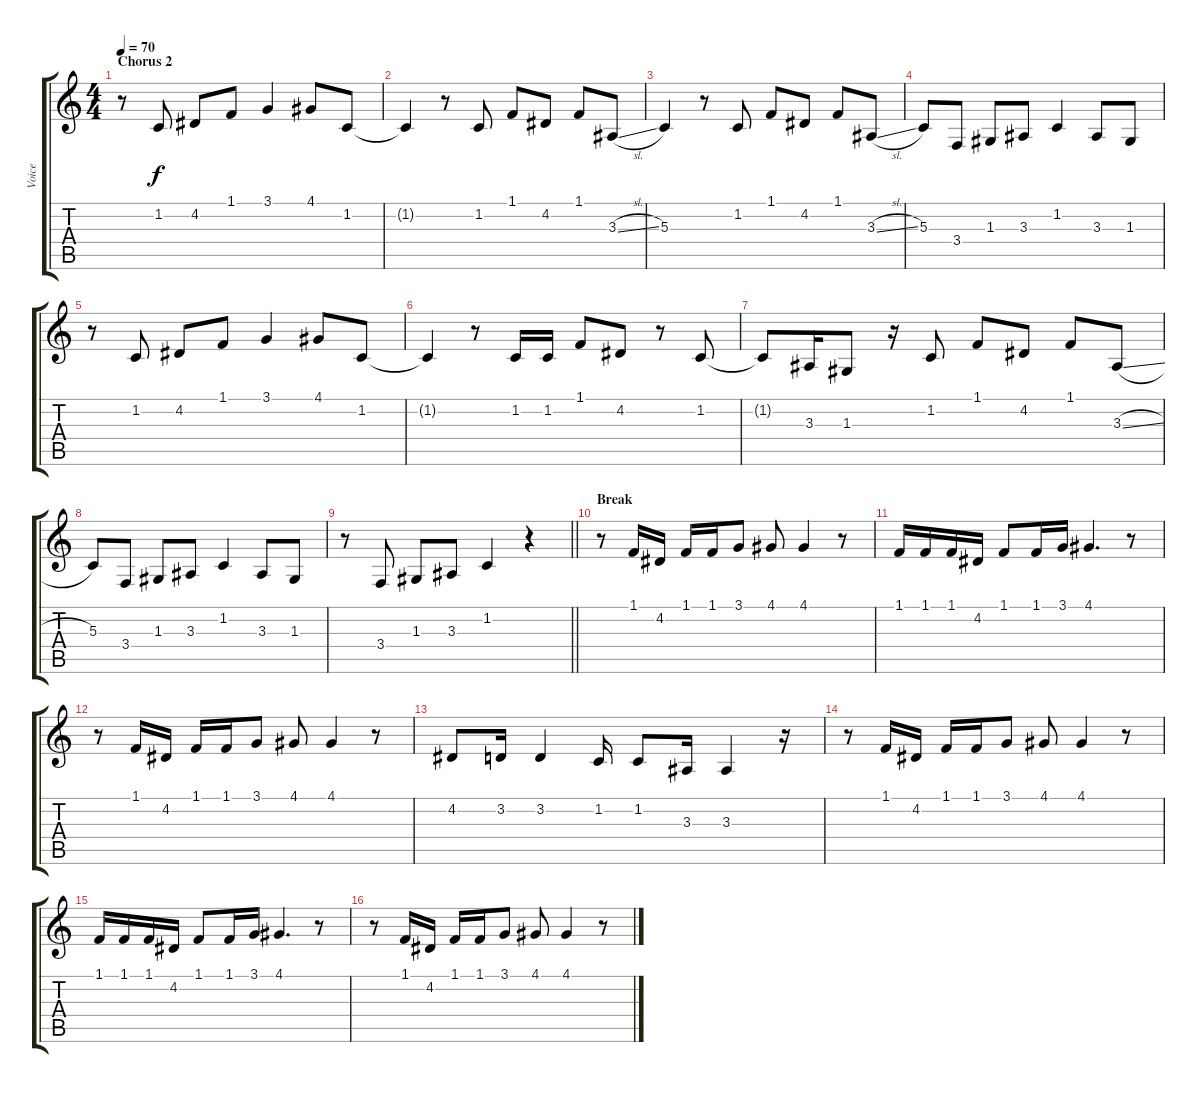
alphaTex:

\track ("Voice" "Voice") {instrument flute}
\staff {score tabs}
\tuning (E4 B3 G3 D3 A2 E2) {hide}
\ts (4 4)
\section ("" "Chorus 2")
\tempo 70
\clef g2
\ks c
r.8{dy f} 1.2.8 4.2.8 1.1.8 3.1.4 4.1.8 1.2.8 |
1.2{t}.4 r.8 1.2.8 1.1.8 4.2.8 1.1.8 3.3{sl}.8 |
5.3.4 r.8 1.2.8 1.1.8 4.2.8 1.1.8 3.3{sl}.8 |
5.3.8 3.4.8 1.3.8 3.3.8 1.2.4 3.3.8 1.3.8 |
r.8 1.2.8 4.2.8 1.1.8 3.1.4 4.1.8 1.2.8 |
1.2{t}.4 r.8 1.2.16 1.2.16 1.1.8 4.2.8 r.8 1.2.8 |
1.2{t}.8 3.3.16 1.3.8 r.16 1.2.8 1.1.8 4.2.8 1.1.8 3.3{sl}.8 |
5.3.8 3.4.8 1.3.8 3.3.8 1.2.4 3.3.8 1.3.8 |
\barLineRight lightlight
r.8 3.4.8 1.3.8 3.3.8 1.2.4 r.4 |
\section ("" "Break")
r.8 1.1.16 4.2.16 1.1.16 1.1.16 3.1.8 4.1.8 4.1.4 r.8 |
1.1.16 1.1.16 1.1.16 4.2.16 1.1.8 1.1.16 3.1.16 4.1.4{d} r.8 |
r.8 1.1.16 4.2.16 1.1.16 1.1.16 3.1.8 4.1.8 4.1.4 r.8 |
4.2.8 3.2.16 3.2.4 1.2.16 1.2.8 3.3.16 3.3.4 r.16 |
r.8 1.1.16 4.2.16 1.1.16 1.1.16 3.1.8 4.1.8 4.1.4 r.8 |
1.1.16 1.1.16 1.1.16 4.2.16 1.1.8 1.1.16 3.1.16 4.1.4{d} r.8 |
r.8 1.1.16 4.2.16 1.1.16 1.1.16 3.1.8 4.1.8 4.1.4 r.8
